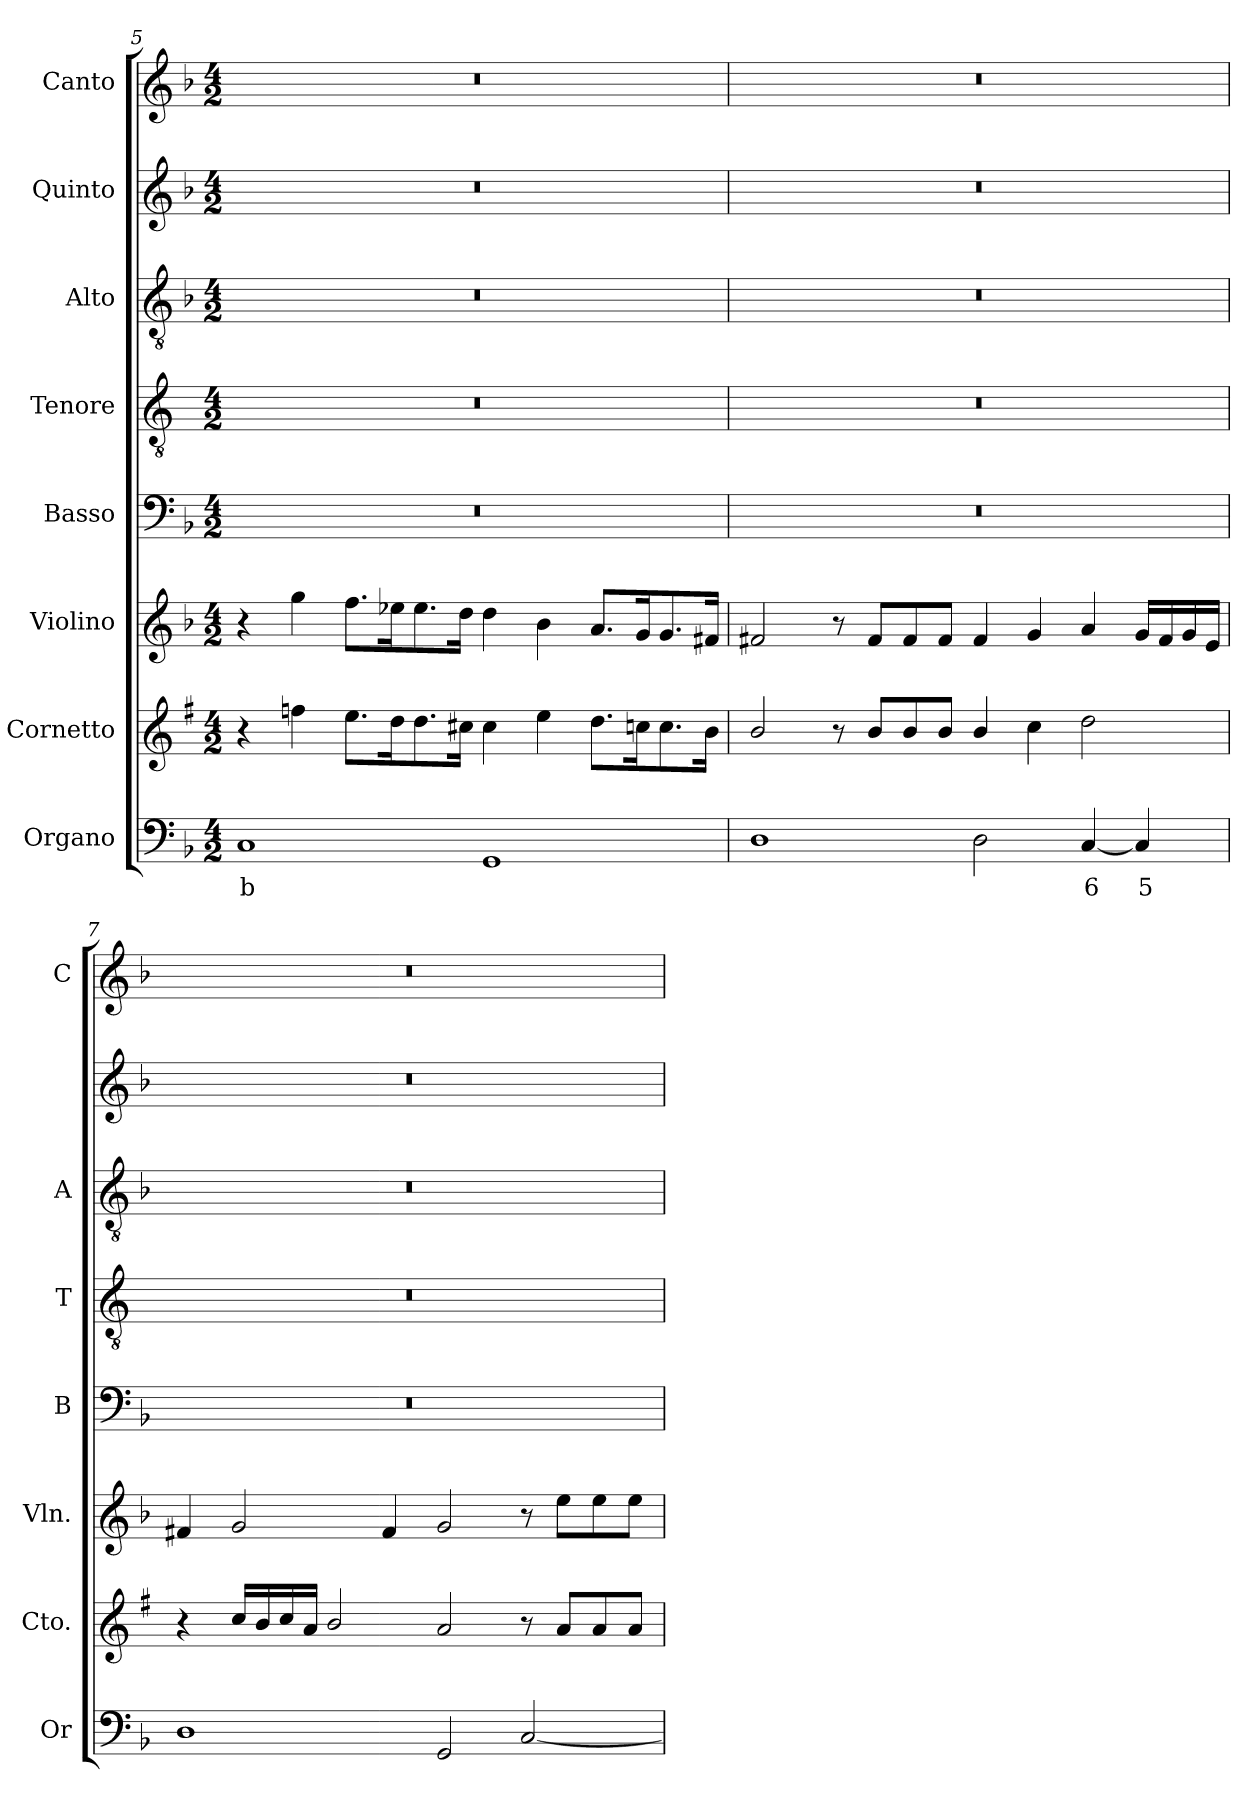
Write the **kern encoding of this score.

**kern	**text	**kern	**kern	**kern	**kern	**kern	**kern	**kern
*part8	*part8	*part7	*part6	*part5	*part4	*part3	*part2	*part1
*staff8	*staff8	*staff7	*staff6	*staff5	*staff4	*staff3	*staff2	*staff1
*I"Organo	*	*I"Cornetto	*I"Violino	*I"Basso	*I"Tenore	*I"Alto	*I"Quinto	*I"Canto
*I'Or	*	*I'Cto.	*I'Vln.	*I'B	*I'T	*I'A	*	*I'C
*clefF4	*	*clefG2	*clefG2	*clefF4	*clefGv2	*clefGv2	*clefG2	*clefG2
*	*	*ITrd1c2	*	*	*ITrd4c7	*	*	*
*k[b-]	*	*k[b-]	*k[b-]	*k[b-]	*k[b-]	*k[b-]	*k[b-]	*k[b-]
*F:	*	*F:	*F:	*F:	*F:	*F:	*F:	*F:
*M4/2	*	*M4/2	*M4/2	*M4/2	*M4/2	*M4/2	*M4/2	*M4/2
=5	=5	=5	=5	=5	=5	=5	=5	=5
!	!LO:LY:b	!	!	!	!	!	!	!
1C	b	4r	4r	0r	0r	0r	0r	0r
.	.	4ee-X\	4gg\	.	.	.	.	.
.	.	8.dd\L	8.ff\L	.	.	.	.	.
.	.	16cc\k	16ee-X\k	.	.	.	.	.
.	.	8.cc\	8.ee-\	.	.	.	.	.
.	.	16bn\Jk	16dd\Jk	.	.	.	.	.
1GG	.	4b\	4dd\	.	.	.	.	.
.	.	4dd\	4b-\	.	.	.	.	.
.	.	8.cc\L	8.a/L	.	.	.	.	.
.	.	16b-X\k	16g/k	.	.	.	.	.
.	.	8.b-\	8.g/	.	.	.	.	.
.	.	16a\Jk	16f#X/Jk	.	.	.	.	.
!!LO:LB:g=z
=6	=6	=6	=6	=6	=6	=6	=6	=6
1D	.	2a/	2f#X/	0r	0r	0r	0r	0r
.	.	8r	8r	.	.	.	.	.
.	.	8a/L	8f#/L	.	.	.	.	.
.	.	8a/	8f#/	.	.	.	.	.
.	.	8a/J	8f#/J	.	.	.	.	.
2D\	.	4a/	4f#/	.	.	.	.	.
.	.	4b-\	4g/	.	.	.	.	.
!	!LO:LY:b	!	!	!	!	!	!	!
[4C/	6	2cc\	4a/	.	.	.	.	.
!	!LO:LY:b	!	!	!	!	!	!	!
4C/]	5	.	16g/LL	.	.	.	.	.
.	.	.	16f#/	.	.	.	.	.
.	.	.	16g/	.	.	.	.	.
.	.	.	16e/JJ	.	.	.	.	.
=7	=7	=7	=7	=7	=7	=7	=7	=7
1D	.	4r	4f#X/	0r	0r	0r	0r	0r
.	.	16b-/LL	2g/	.	.	.	.	.
.	.	16a/	.	.	.	.	.	.
.	.	16b-/	.	.	.	.	.	.
.	.	16g/JJ	.	.	.	.	.	.
.	.	2a/	.	.	.	.	.	.
.	.	.	4f#/	.	.	.	.	.
2GG/	.	2g/	2g/	.	.	.	.	.
[2C/	.	8r	8r	.	.	.	.	.
.	.	8g/L	8ee\L	.	.	.	.	.
.	.	8g/	8ee\	.	.	.	.	.
.	.	8g/J	8ee\J	.	.	.	.	.
=	=	=	=	=	=	=	=	=
*-	*-	*-	*-	*-	*-	*-	*-	*-
